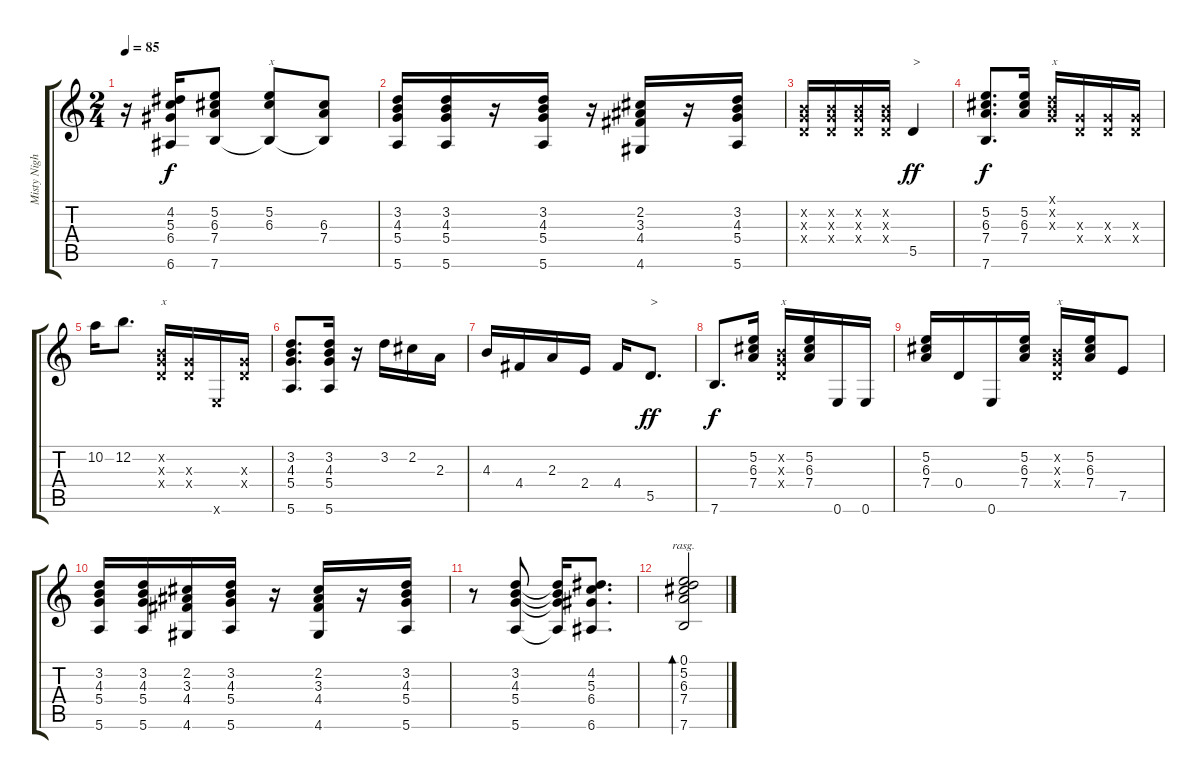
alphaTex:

\track ("Misty Night" "Misty Nigh") {instrument acousticguitarnylon}
\staff {score tabs}
\tuning (D4 B3 G3 D3 A2 E2) {hide}
\ts (2 4)
\tempo 85
\clef g2
\ks c
r.16{dy f} (4.2 5.3 6.4 6.6).16 (5.2 6.3 7.4 7.6).8 (5.2 6.3 7.6{t}).8{txt "x"} (6.3 7.4 7.6{t}).8 |
(3.2 4.3 5.4 5.6).16 (3.2 4.3 5.4 5.6).16 r.16 (3.2 4.3 5.4 5.6).16 r.16 (2.2 3.3 4.4 4.6).16 r.16 (3.2 4.3 5.4 5.6).16 |
(0.2{x} 0.3{x} 0.4{x}).16 (0.2{x} 0.3{x} 0.4{x}).16 (0.2{x} 0.3{x} 0.4{x}).16 (0.2{x} 0.3{x} 0.4{x}).16 5.5.4{txt ">" dy ff} |
(5.2 6.3 7.4 7.6).8{d dy f} (5.2 6.3 7.4).16 (0.1{x} 0.2{x} 0.3{x}).16{txt "x"} (0.3{x} 0.4{x}).16 (0.3{x} 0.4{x}).16 (0.3{x} 0.4{x}).16 |
10.2.16 12.2.8{d} (0.2{x} 0.3{x} 0.4{x}).16{txt "x"} (0.3{x} 0.4{x}).16 0.6{x}.16 (0.3{x} 0.4{x}).16 |
(3.2 4.3 5.4 5.6).8{d} (3.2 4.3 5.4 5.6).16 r.16 3.2.16 2.2.16 2.3.16 |
4.3.16 4.4.16 2.3.16 2.4.16 4.4.16 5.5.8{d txt ">" dy ff} |
7.6.8{d dy f} (5.2 6.3 7.4).16 (0.2{x} 0.3{x} 0.4{x}).16{txt "x"} (5.2 6.3 7.4).16 0.6.16 0.6.16 |
(5.2 6.3 7.4).16 0.4.16 0.6.16 (5.2 6.3 7.4).16 (0.2{x} 0.3{x} 0.4{x}).16{txt "x"} (5.2 6.3 7.4).16 7.5.8 |
(3.2 4.3 5.4 5.6).16 (3.2 4.3 5.4 5.6).16 (2.2 3.3 4.4 4.6).16 (3.2 4.3 5.4 5.6).16 r.16 (2.2 3.3 4.4 4.6).16 r.16 (3.2 4.3 5.4 5.6).16 |
r.8 (3.2 4.3 5.4 5.6).8 (3.2{t} 4.3{t} 5.4{t} 5.6{t}).16 (4.2 5.3 6.4 6.6).8{d} |
(0.1 5.2 6.3 7.4 7.6).2{bd 480 rasg ii}
